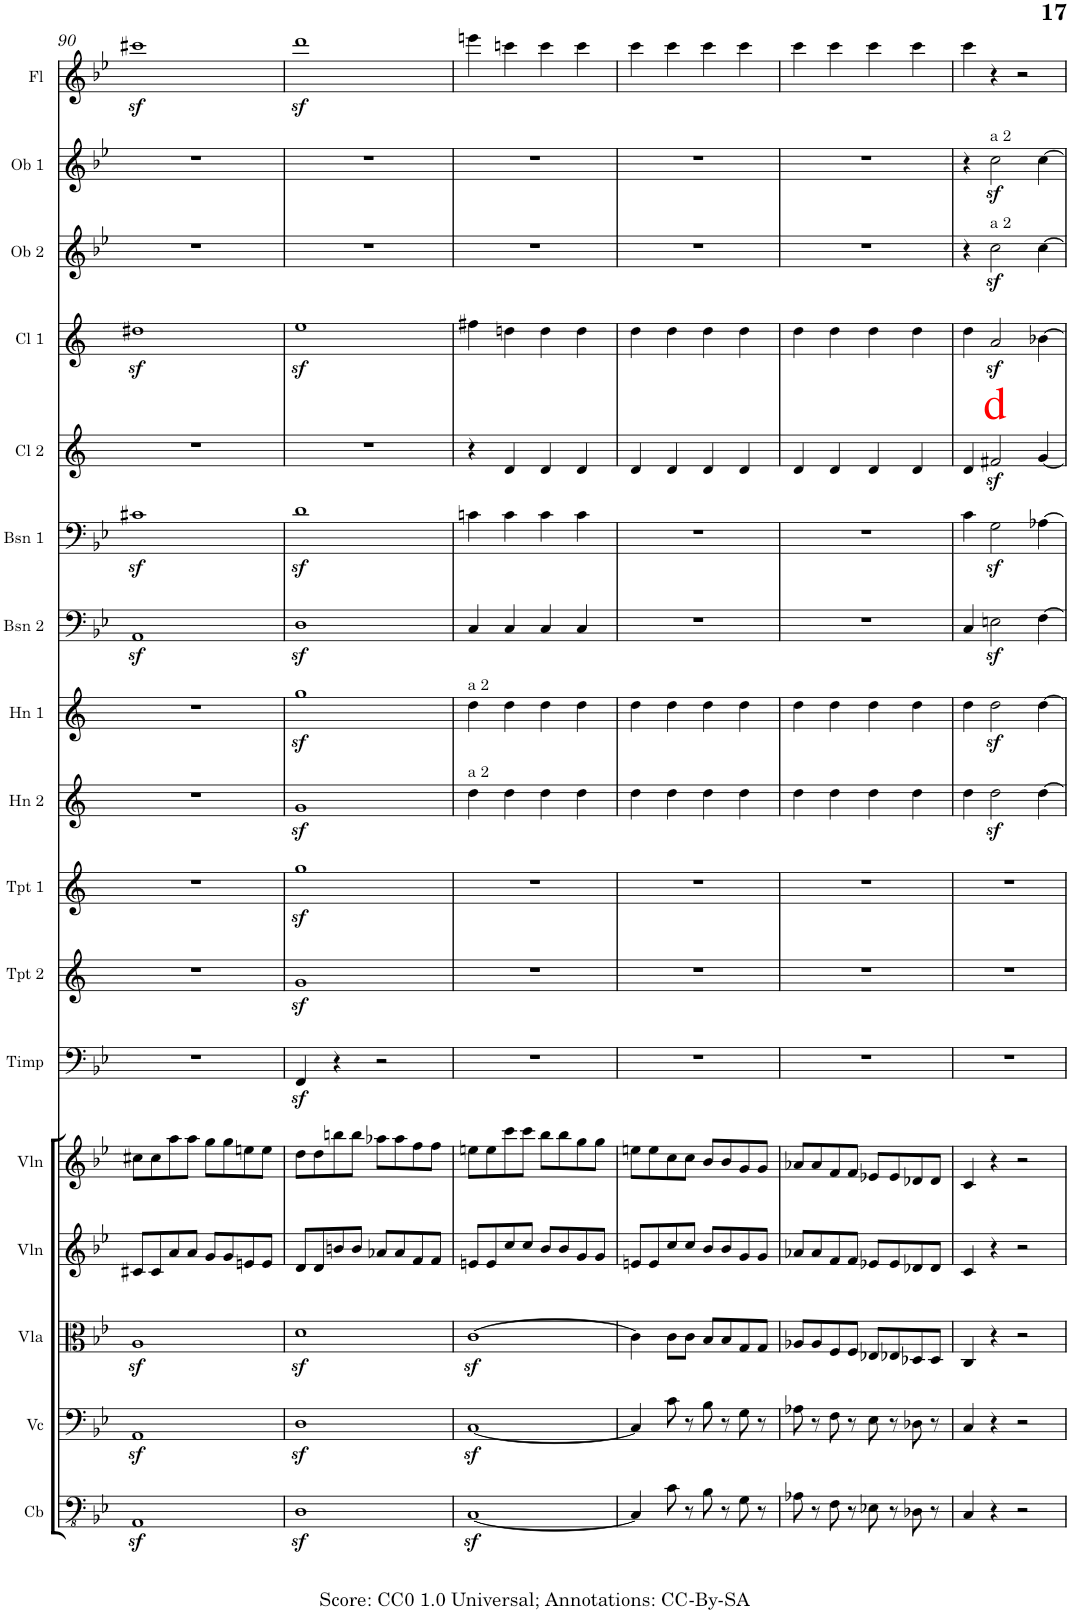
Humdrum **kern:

**kern	**kern	**kern	**kern	**kern	**kern	**kern	**kern	**kern	**kern	**kern	**kern	**kern	**kern	**text	**kern	**kern	**kern
*part17	*part16	*part15	*part14	*part13	*part12	*part11	*part10	*part9	*part8	*part7	*part6	*part5	*part4	*part4	*part3	*part2	*part1
*staff17	*staff16	*staff15	*staff14	*staff13	*staff12	*staff11	*staff10	*staff9	*staff8	*staff7	*staff6	*staff5	*staff4	*staff4	*staff3	*staff2	*staff1
*I"Contrabass	*I"Violoncello	*I"Viola	*I"Violin	*I"Violin	*I"Timpani	*I"Bb Trumpet 2	*I"Bb Trumpet 1	*I"Bb (alto) Horn 2	*I"Bb (alto) Horn 1	*I"Bassoon 2	*I"Bassoon 1	*I"Bb Clarinet 2	*I"Bb Clarinet 1	*	*I"Oboe 2	*I"Oboe 1	*I"Flute
*I'Cb	*I'Vc	*I'Vla	*I'Vln	*I'Vln	*I'Timp	*I'Tpt 2	*I'Tpt 1	*I'Hn 2	*I'Hn 1	*I'Bsn 2	*I'Bsn 1	*I'Cl 2	*I'Cl 1	*	*I'Ob 2	*I'Ob 1	*I'Fl
!!LO:PB:g=z
*clefFv4	*clefF4	*clefC3	*clefG2	*clefG2	*clefF4	*clefG2	*clefG2	*clefG2	*clefG2	*clefF4	*clefF4	*clefG2	*clefG2	*	*clefG2	*clefG2	*clefG2
*	*	*	*	*	*	*Trd1c2	*Trd1c2	*Trd1c2	*Trd1c2	*	*	*Trd1c2	*Trd1c2	*	*	*	*
*k[b-e-]	*k[b-e-]	*k[b-e-]	*k[b-e-]	*k[b-e-]	*k[b-e-]	*k[]	*k[]	*k[]	*k[]	*k[b-e-]	*k[b-e-]	*k[]	*k[]	*	*k[b-e-]	*k[b-e-]	*k[b-e-]
*M2/2	*M2/2	*M2/2	*M2/2	*M2/2	*M2/2	*M2/2	*M2/2	*M2/2	*M2/2	*M2/2	*M2/2	*M2/2	*M2/2	*	*M2/2	*M2/2	*M2/2
*met(c|)	*met(c|)	*met(c|)	*met(c|)	*met(c|)	*met(c|)	*met(c|)	*met(c|)	*met(c|)	*met(c|)	*met(c|)	*met(c|)	*met(c|)	*met(c|)	*	*met(c|)	*met(c|)	*met(c|)
=90	=90	=90	=90	=90	=90	=90	=90	=90	=90	=90	=90	=90	=90	=90	=90	=90	=90
1AAAz<	1AAz<	1Az<	8c#X/L	8cc#X\L	1r	1r	1r	1r	1r	1AAz<	1c#Xz<	1r	1dd#Xz<	.	1r	1r	1ccc#Xz<
.	.	.	8c#/	8cc#\	.	.	.	.	.	.	.	.	.	.	.	.	.
.	.	.	8a/	8aa\	.	.	.	.	.	.	.	.	.	.	.	.	.
.	.	.	8a/J	8aa\J	.	.	.	.	.	.	.	.	.	.	.	.	.
.	.	.	8g/L	8gg\L	.	.	.	.	.	.	.	.	.	.	.	.	.
.	.	.	8g/	8gg\	.	.	.	.	.	.	.	.	.	.	.	.	.
.	.	.	8en/	8een\	.	.	.	.	.	.	.	.	.	.	.	.	.
.	.	.	8e/J	8ee\J	.	.	.	.	.	.	.	.	.	.	.	.	.
=91	=91	=91	=91	=91	=91	=91	=91	=91	=91	=91	=91	=91	=91	=91	=91	=91	=91
1DDz<	1Dz<	1dz<	8d/L	8dd\L	4FFz</	1gz<	1ggz<	1gz<	1ggz<	1Dz<	1dz<	1r	1eez<	.	1r	1r	1dddz<
.	.	.	8d/	8dd\	.	.	.	.	.	.	.	.	.	.	.	.	.
.	.	.	8bn/	8bbn\	4r	.	.	.	.	.	.	.	.	.	.	.	.
.	.	.	8b/J	8bb\J	.	.	.	.	.	.	.	.	.	.	.	.	.
.	.	.	8a-X/L	8aa-X\L	2r	.	.	.	.	.	.	.	.	.	.	.	.
.	.	.	8a-/	8aa-\	.	.	.	.	.	.	.	.	.	.	.	.	.
.	.	.	8f/	8ff\	.	.	.	.	.	.	.	.	.	.	.	.	.
.	.	.	8f/J	8ff\J	.	.	.	.	.	.	.	.	.	.	.	.	.
=92	=92	=92	=92	=92	=92	=92	=92	=92	=92	=92	=92	=92	=92	=92	=92	=92	=92
!	!	!	!	!	!	!	!	!	!LO:TX:a:t=a 2	!	!	!	!	!	!	!	!
!	!	!	!	!	!	!	!	!LO:TX:a:t=a 2	!	!	!	!	!	!	!	!	!
[1CCz<	[1Cz<	[1cz<	8en/L	8een\L	1r	1r	1r	4dd\	4dd\	4C/	4cn\	4r	4ff#X\	.	1r	1r	4eeen\
.	.	.	8e/	8ee\	.	.	.	.	.	.	.	.	.	.	.	.	.
.	.	.	8cc/	8ccc\	.	.	.	4dd\	4dd\	4C/	4c\	4d/	4ddn\	.	.	.	4cccn\
.	.	.	8cc/J	8ccc\J	.	.	.	.	.	.	.	.	.	.	.	.	.
.	.	.	8b-/L	8bb-\L	.	.	.	4dd\	4dd\	4C/	4c\	4d/	4dd\	.	.	.	4ccc\
.	.	.	8b-/	8bb-\	.	.	.	.	.	.	.	.	.	.	.	.	.
.	.	.	8g/	8gg\	.	.	.	4dd\	4dd\	4C/	4c\	4d/	4dd\	.	.	.	4ccc\
.	.	.	8g/J	8gg\J	.	.	.	.	.	.	.	.	.	.	.	.	.
=93	=93	=93	=93	=93	=93	=93	=93	=93	=93	=93	=93	=93	=93	=93	=93	=93	=93
4CC/]	4C/]	4c\]	8en/L	8een\L	1r	1r	1r	4dd\	4dd\	1r	1r	4d/	4dd\	.	1r	1r	4ccc\
.	.	.	8e/	8ee\	.	.	.	.	.	.	.	.	.	.	.	.	.
8C\	8c\	8c\L	8cc/	8cc\	.	.	.	4dd\	4dd\	.	.	4d/	4dd\	.	.	.	4ccc\
8r	8r	8c\J	8cc/J	8cc\J	.	.	.	.	.	.	.	.	.	.	.	.	.
8BB-\	8B-\	8B-/L	8b-/L	8b-/L	.	.	.	4dd\	4dd\	.	.	4d/	4dd\	.	.	.	4ccc\
8r	8r	8B-/	8b-/	8b-/	.	.	.	.	.	.	.	.	.	.	.	.	.
8GG\	8G\	8G/	8g/	8g/	.	.	.	4dd\	4dd\	.	.	4d/	4dd\	.	.	.	4ccc\
8r	8r	8G/J	8g/J	8g/J	.	.	.	.	.	.	.	.	.	.	.	.	.
=94	=94	=94	=94	=94	=94	=94	=94	=94	=94	=94	=94	=94	=94	=94	=94	=94	=94
8AA-X\	8A-X\	8A-X/L	8a-X/L	8a-X/L	1r	1r	1r	4dd\	4dd\	1r	1r	4d/	4dd\	.	1r	1r	4ccc\
8r	8r	8A-/	8a-/	8a-/	.	.	.	.	.	.	.	.	.	.	.	.	.
8FF\	8F\	8F/	8f/	8f/	.	.	.	4dd\	4dd\	.	.	4d/	4dd\	.	.	.	4ccc\
8r	8r	8F/J	8f/J	8f/J	.	.	.	.	.	.	.	.	.	.	.	.	.
8EE-X\	8E-\	8E-X/L	8e-X/L	8e-X/L	.	.	.	4dd\	4dd\	.	.	4d/	4dd\	.	.	.	4ccc\
8r	8r	8E-X/	8e-/	8e-/	.	.	.	.	.	.	.	.	.	.	.	.	.
8DD-X\	8D-X\	8D-X/	8d-X/	8d-X/	.	.	.	4dd\	4dd\	.	.	4d/	4dd\	.	.	.	4ccc\
8r	8r	8D-/J	8d-/J	8d-/J	.	.	.	.	.	.	.	.	.	.	.	.	.
=95	=95	=95	=95	=95	=95	=95	=95	=95	=95	=95	=95	=95	=95	=95	=95	=95	=95
4CC/	4C/	4C/	4c/	4c/	1r	1r	1r	4dd\	4dd\	4C/	4c\	4d/	4dd\	.	4r	4r	4ccc\
!	!	!	!	!	!	!	!	!	!	!	!	!	!	!	!	!LO:TX:a:t=a 2	!
!	!	!	!	!	!	!	!	!	!	!	!	!	!	!	!LO:TX:a:t=a 2	!	!
!	!	!	!	!	!	!	!	!	!	!	!	!	!	!LO:LY:b:color=#FF0000	!	!	!
4r	4r	4r	4r	4r	.	.	.	2ddz<\	2ddz<\	2Enz<\	2Gz<\	2f#Xz</	2az</	d	2ccz<\	2ccz<\	4r
2r	2r	2r	2r	2r	.	.	.	.	.	.	.	.	.	.	.	.	2r
.	.	.	.	.	.	.	.	[4dd\	[4dd\	[4F\	[4A-X\	[4g/	[4b-X\	.	[4cc\	[4cc\	.
=	=	=	=	=	=	=	=	=	=	=	=	=	=	=	=	=	=
*-	*-	*-	*-	*-	*-	*-	*-	*-	*-	*-	*-	*-	*-	*-	*-	*-	*-
